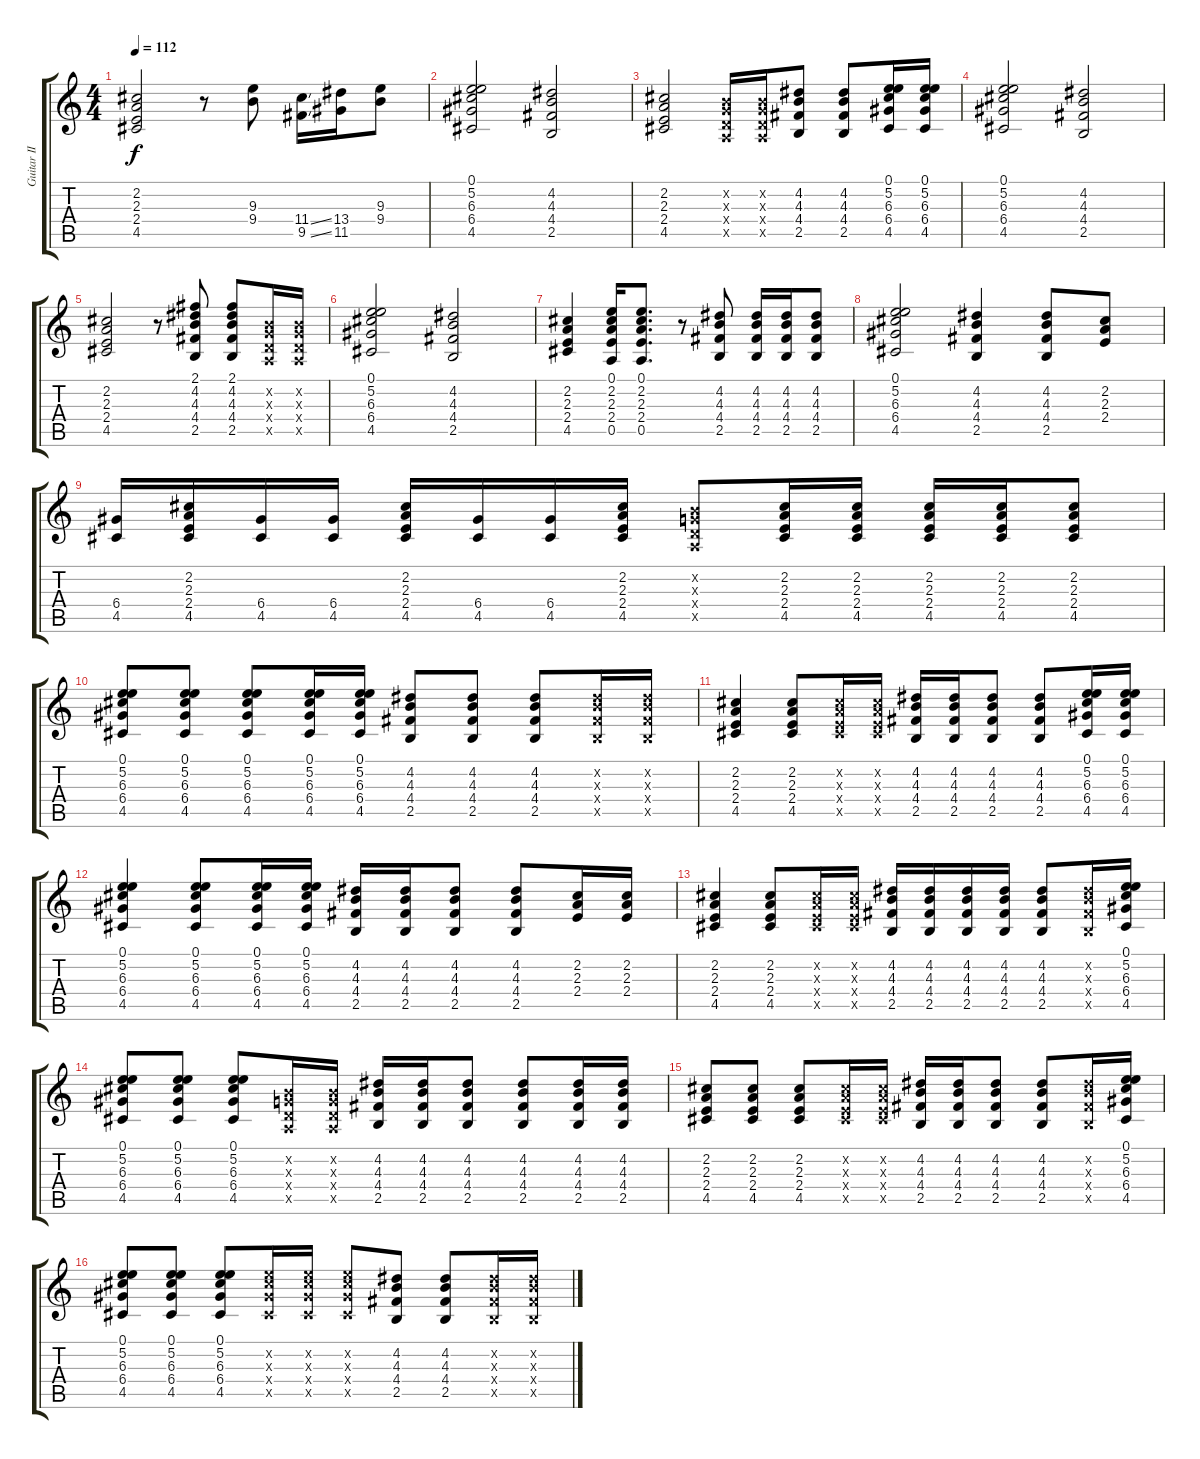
\track ("Guitar II" "Guitar II") {instrument acousticguitarsteel}
\staff {score tabs}
\tuning (E4 B3 G3 D3 A2 E2) {hide}
\ts (4 4)
\tempo 112
\clef g2
\ks c
(2.2 2.3 2.4 4.5).2{dy f} r.8 (9.3 9.4).8 (11.4{ss} 9.5{ss}).16 (13.4 11.5).16 (9.3 9.4).8 |
(0.1 5.2 6.3 6.4 4.5).2 (4.2 4.3 4.4 2.5).2 |
(2.2 2.3 2.4 4.5).2 (0.2{x} 0.3{x} 0.4{x} 0.5{x}).16 (0.2{x} 0.3{x} 0.4{x} 0.5{x}).16 (4.2 4.3 4.4 2.5).8 (4.2 4.3 4.4 2.5).8 (0.1 5.2 6.3 6.4 4.5).16 (0.1 5.2 6.3 6.4 4.5).16 |
(0.1 5.2 6.3 6.4 4.5).2 (4.2 4.3 4.4 2.5).2 |
(2.2 2.3 2.4 4.5).2 r.8 (2.1 4.2 4.3 4.4 2.5).8 (2.1 4.2 4.3 4.4 2.5).8 (0.2{x} 0.3{x} 0.4{x} 0.5{x}).16 (0.2{x} 0.3{x} 0.4{x} 0.5{x}).16 |
(0.1 5.2 6.3 6.4 4.5).2 (4.2 4.3 4.4 2.5).2 |
(2.2 2.3 2.4 4.5).4 (0.1 2.2 2.3 2.4 0.5).16 (0.1 2.2 2.3 2.4 0.5).8{d} r.8 (4.2 4.3 4.4 2.5).8 (4.2 4.3 4.4 2.5).16 (4.2 4.3 4.4 2.5).16 (4.2 4.3 4.4 2.5).8 |
(0.1 5.2 6.3 6.4 4.5).2 (4.2 4.3 4.4 2.5).4 (4.2 4.3 4.4 2.5).8 (2.2 2.3 2.4).8 |
(6.4 4.5).16 (2.2 2.3 2.4 4.5).16 (6.4 4.5).16 (6.4 4.5).16 (2.2 2.3 2.4 4.5).16 (6.4 4.5).16 (6.4 4.5).16 (2.2 2.3 2.4 4.5).16 (0.2{x} 0.3{x} 0.4{x} 0.5{x}).8 (2.2 2.3 2.4 4.5).16 (2.2 2.3 2.4 4.5).16 (2.2 2.3 2.4 4.5).16 (2.2 2.3 2.4 4.5).16 (2.2 2.3 2.4 4.5).8 |
(0.1 5.2 6.3 6.4 4.5).8 (0.1 5.2 6.3 6.4 4.5).8 (0.1 5.2 6.3 6.4 4.5).8 (0.1 5.2 6.3 6.4 4.5).16 (0.1 5.2 6.3 6.4 4.5).16 (4.2 4.3 4.4 2.5).8 (4.2 4.3 4.4 2.5).8 (4.2 4.3 4.4 2.5).8 (4.2{x} 4.3{x} 4.4{x} 2.5{x}).16 (4.2{x} 4.3{x} 4.4{x} 2.5{x}).16 |
(2.2 2.3 2.4 4.5).4 (2.2 2.3 2.4 4.5).8 (2.2{x} 2.3{x} 2.4{x} 4.5{x}).16 (2.2{x} 2.3{x} 2.4{x} 4.5{x}).16 (4.2 4.3 4.4 2.5).16 (4.2 4.3 4.4 2.5).16 (4.2 4.3 4.4 2.5).8 (4.2 4.3 4.4 2.5).8 (0.1 5.2 6.3 6.4 4.5).16 (0.1 5.2 6.3 6.4 4.5).16 |
(0.1 5.2 6.3 6.4 4.5).4 (0.1 5.2 6.3 6.4 4.5).8 (0.1 5.2 6.3 6.4 4.5).16 (0.1 5.2 6.3 6.4 4.5).16 (4.2 4.3 4.4 2.5).16 (4.2 4.3 4.4 2.5).16 (4.2 4.3 4.4 2.5).8 (4.2 4.3 4.4 2.5).8 (2.2 2.3 2.4).16 (2.2 2.3 2.4).16 |
(2.2 2.3 2.4 4.5).4 (2.2 2.3 2.4 4.5).8 (2.2{x} 2.3{x} 2.4{x} 4.5{x}).16 (2.2{x} 2.3{x} 2.4{x} 4.5{x}).16 (4.2 4.3 4.4 2.5).16 (4.2 4.3 4.4 2.5).16 (4.2 4.3 4.4 2.5).16 (4.2 4.3 4.4 2.5).16 (4.2 4.3 4.4 2.5).8 (4.2{x} 4.3{x} 4.4{x} 2.5{x}).16 (0.1 5.2 6.3 6.4 4.5).16 |
(0.1 5.2 6.3 6.4 4.5).8 (0.1 5.2 6.3 6.4 4.5).8 (0.1 5.2 6.3 6.4 4.5).8 (0.2{x} 0.3{x} 0.4{x} 0.5{x}).16 (0.2{x} 0.3{x} 0.4{x} 0.5{x}).16 (4.2 4.3 4.4 2.5).16 (4.2 4.3 4.4 2.5).16 (4.2 4.3 4.4 2.5).8 (4.2 4.3 4.4 2.5).8 (4.2 4.3 4.4 2.5).16 (4.2 4.3 4.4 2.5).16 |
(2.2 2.3 2.4 4.5).8 (2.2 2.3 2.4 4.5).8 (2.2 2.3 2.4 4.5).8 (2.2{x} 2.3{x} 2.4{x} 4.5{x}).16 (2.2{x} 2.3{x} 2.4{x} 4.5{x}).16 (4.2 4.3 4.4 2.5).16 (4.2 4.3 4.4 2.5).16 (4.2 4.3 4.4 2.5).8 (4.2 4.3 4.4 2.5).8 (4.2{x} 4.3{x} 4.4{x} 2.5{x}).16 (0.1 5.2 6.3 6.4 4.5).16 |
(0.1 5.2 6.3 6.4 4.5).8 (0.1 5.2 6.3 6.4 4.5).8 (0.1 5.2 6.3 6.4 4.5).8 (5.2{x} 6.3{x} 6.4{x} 4.5{x}).16 (5.2{x} 6.3{x} 6.4{x} 4.5{x}).16 (5.2{x} 6.3{x} 6.4{x} 4.5{x}).8 (4.2 4.3 4.4 2.5).8 (4.2 4.3 4.4 2.5).8 (4.2{x} 4.3{x} 4.4{x} 2.5{x}).16 (4.2{x} 4.3{x} 4.4{x} 2.5{x}).16
